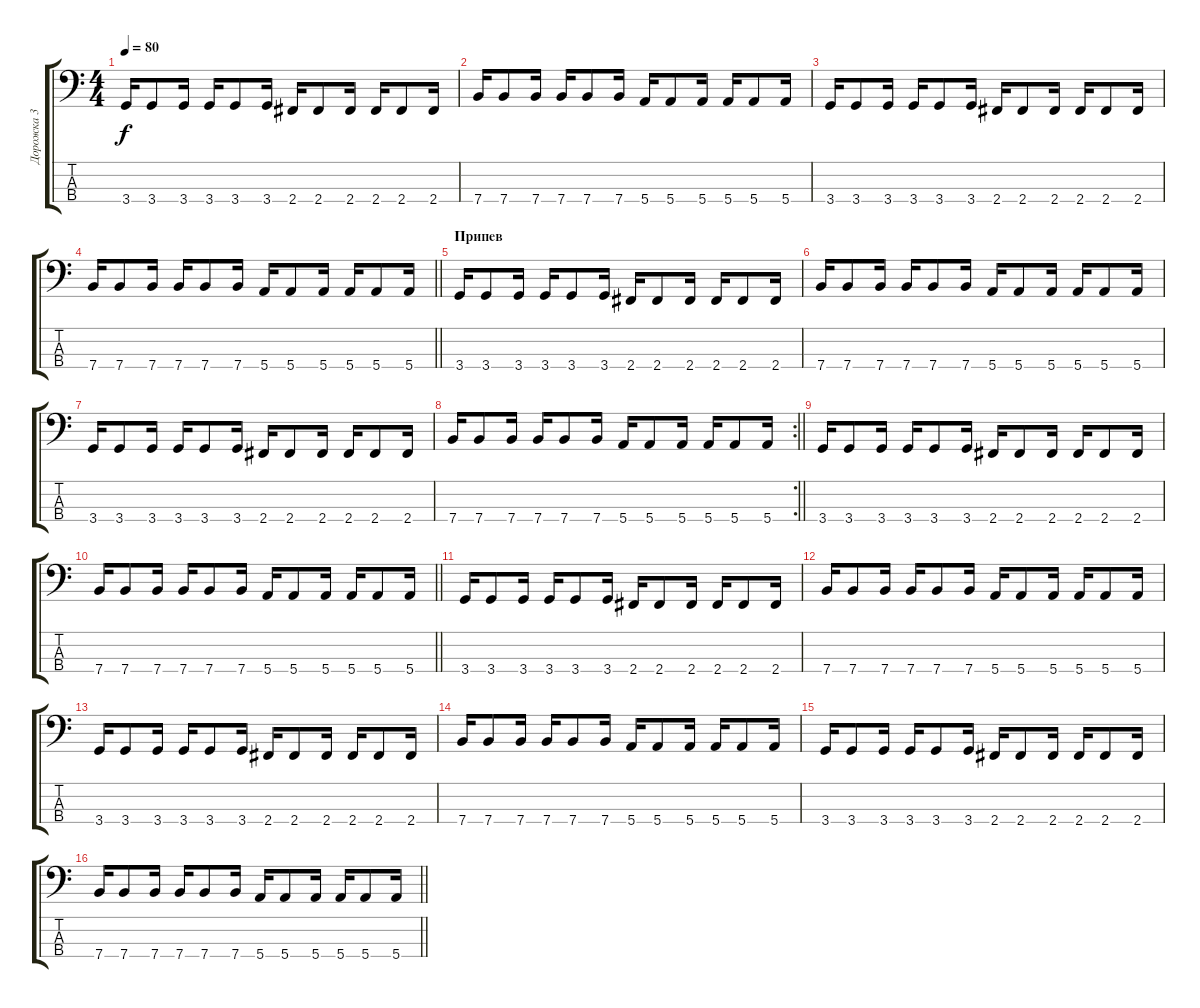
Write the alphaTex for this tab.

\track ("Дорожка 3" "Дорожка 3") {instrument electricbasspick}
\staff {score tabs}
\tuning (G2 D2 A1 E1) {hide}
\ts (4 4)
\tempo 80
\clef f4
\ks c
3.4.16{dy f} 3.4.8 3.4.16 3.4.16 3.4.8 3.4.16 2.4.16 2.4.8 2.4.16 2.4.16 2.4.8 2.4.16 |
7.4.16 7.4.8 7.4.16 7.4.16 7.4.8 7.4.16 5.4.16 5.4.8 5.4.16 5.4.16 5.4.8 5.4.16 |
3.4.16 3.4.8 3.4.16 3.4.16 3.4.8 3.4.16 2.4.16 2.4.8 2.4.16 2.4.16 2.4.8 2.4.16 |
\barLineRight lightlight
7.4.16 7.4.8 7.4.16 7.4.16 7.4.8 7.4.16 5.4.16 5.4.8 5.4.16 5.4.16 5.4.8 5.4.16 |
\section ("" "Припев")
3.4.16 3.4.8 3.4.16 3.4.16 3.4.8 3.4.16 2.4.16 2.4.8 2.4.16 2.4.16 2.4.8 2.4.16 |
7.4.16 7.4.8 7.4.16 7.4.16 7.4.8 7.4.16 5.4.16 5.4.8 5.4.16 5.4.16 5.4.8 5.4.16 |
3.4.16 3.4.8 3.4.16 3.4.16 3.4.8 3.4.16 2.4.16 2.4.8 2.4.16 2.4.16 2.4.8 2.4.16 |
\rc 2
\barLineRight lightlight
7.4.16 7.4.8 7.4.16 7.4.16 7.4.8 7.4.16 5.4.16 5.4.8 5.4.16 5.4.16 5.4.8 5.4.16 |
\section ("" "")
3.4.16 3.4.8 3.4.16 3.4.16 3.4.8 3.4.16 2.4.16 2.4.8 2.4.16 2.4.16 2.4.8 2.4.16 |
\barLineRight lightlight
7.4.16 7.4.8 7.4.16 7.4.16 7.4.8 7.4.16 5.4.16 5.4.8 5.4.16 5.4.16 5.4.8 5.4.16 |
3.4.16 3.4.8 3.4.16 3.4.16 3.4.8 3.4.16 2.4.16 2.4.8 2.4.16 2.4.16 2.4.8 2.4.16 |
7.4.16 7.4.8 7.4.16 7.4.16 7.4.8 7.4.16 5.4.16 5.4.8 5.4.16 5.4.16 5.4.8 5.4.16 |
3.4.16 3.4.8 3.4.16 3.4.16 3.4.8 3.4.16 2.4.16 2.4.8 2.4.16 2.4.16 2.4.8 2.4.16 |
7.4.16 7.4.8 7.4.16 7.4.16 7.4.8 7.4.16 5.4.16 5.4.8 5.4.16 5.4.16 5.4.8 5.4.16 |
3.4.16 3.4.8 3.4.16 3.4.16 3.4.8 3.4.16 2.4.16 2.4.8 2.4.16 2.4.16 2.4.8 2.4.16 |
\barLineRight lightlight
7.4.16 7.4.8 7.4.16 7.4.16 7.4.8 7.4.16 5.4.16 5.4.8 5.4.16 5.4.16 5.4.8 5.4.16
